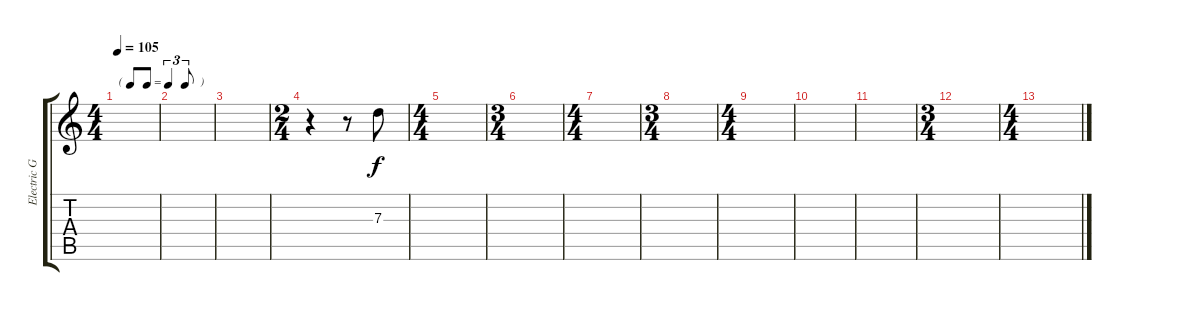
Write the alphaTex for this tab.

\track ("Electric Guitar" "Electric G") {instrument electricguitarjazz}
\staff {score tabs}
\tuning (E4 B3 G3 D3 A2 E2) {hide}
\ts (4 4)
\tf triplet8th
\tempo 105
\clef g2
\ks c
|
|
|
\ts (2 4)
r.4 r.8 7.3.8 |
\ts (4 4)
|
\ts (3 4)
|
\ts (4 4)
|
\ts (3 4)
|
\ts (4 4)
|
|
|
\ts (3 4)
|
\ts (4 4)
